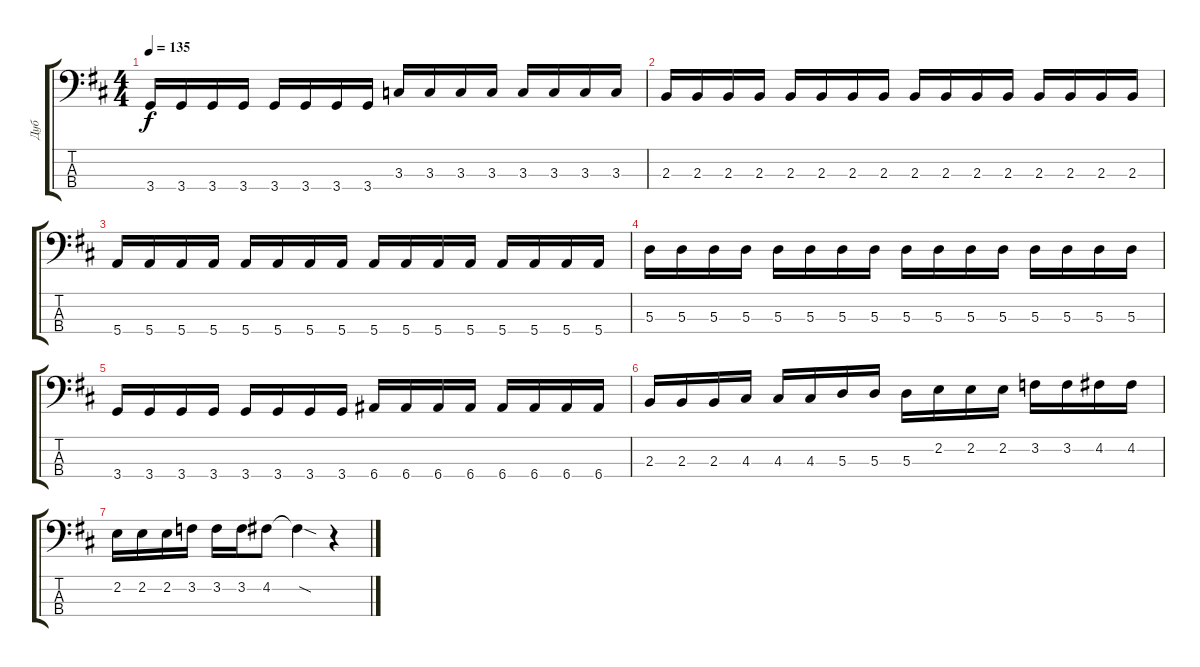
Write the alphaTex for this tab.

\track ("Дуб" "Дуб") {instrument electricbassfinger}
\staff {score tabs}
\tuning (G2 D2 A1 E1) {hide}
\ts (4 4)
\tempo 135
\clef f4
\ks d
3.4.16{dy f} 3.4.16 3.4.16 3.4.16 3.4.16 3.4.16 3.4.16 3.4.16 3.3.16 3.3.16 3.3.16 3.3.16 3.3.16 3.3.16 3.3.16 3.3.16 |
2.3.16 2.3.16 2.3.16 2.3.16 2.3.16 2.3.16 2.3.16 2.3.16 2.3.16 2.3.16 2.3.16 2.3.16 2.3.16 2.3.16 2.3.16 2.3.16 |
5.4.16 5.4.16 5.4.16 5.4.16 5.4.16 5.4.16 5.4.16 5.4.16 5.4.16 5.4.16 5.4.16 5.4.16 5.4.16 5.4.16 5.4.16 5.4.16 |
5.3.16 5.3.16 5.3.16 5.3.16 5.3.16 5.3.16 5.3.16 5.3.16 5.3.16 5.3.16 5.3.16 5.3.16 5.3.16 5.3.16 5.3.16 5.3.16 |
3.4.16 3.4.16 3.4.16 3.4.16 3.4.16 3.4.16 3.4.16 3.4.16 6.4.16 6.4.16 6.4.16 6.4.16 6.4.16 6.4.16 6.4.16 6.4.16 |
2.3.16 2.3.16 2.3.16 4.3.16 4.3.16 4.3.16 5.3.16 5.3.16 5.3.16 2.2.16 2.2.16 2.2.16 3.2.16 3.2.16 4.2.16 4.2.16 |
2.2.16 2.2.16 2.2.16 3.2.16 3.2.16 3.2.16 4.2.8 4.2{sod t}.4 r.4
